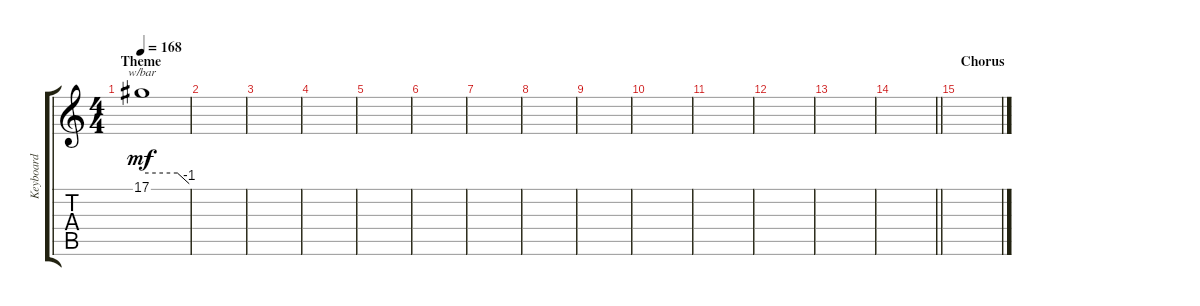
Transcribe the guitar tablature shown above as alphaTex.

\track ("Keyboard" "Keyboard") {instrument harpsichord}
\staff {score tabs}
\tuning (Eb4 Bb3 Gb3 Db3 Ab2 Eb2) {hide}
\ts (4 4)
\section ("" "Theme")
\tempo 168
\clef g2
\ks aminor
17.1.1{tbe (custom default 0 0 45 0 60 -4) dy mf} |
|
|
|
|
|
|
|
|
|
|
|
|
\barLineRight lightlight
|
\section ("" "Chorus")
